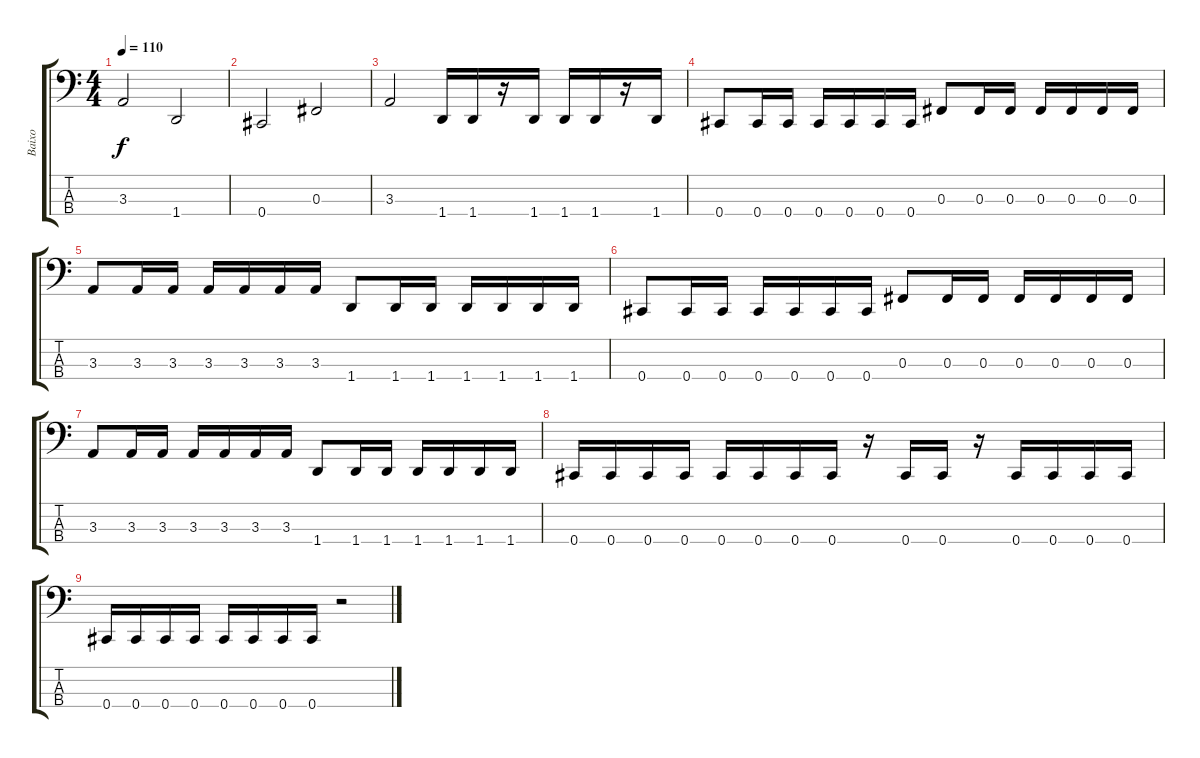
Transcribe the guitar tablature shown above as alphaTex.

\track ("Baixo" "Baixo") {instrument electricbasspick}
\staff {score tabs}
\tuning (E2 B1 Gb1 Db1) {hide}
\ts (4 4)
\tempo 110
\clef f4
\ks c
3.3.2{dy f} 1.4.2 |
0.4.2 0.3.2 |
3.3.2 1.4.16 1.4.16 r.16 1.4.16 1.4.16 1.4.16 r.16 1.4.16 |
0.4.8 0.4.16 0.4.16 0.4.16 0.4.16 0.4.16 0.4.16 0.3.8 0.3.16 0.3.16 0.3.16 0.3.16 0.3.16 0.3.16 |
3.3.8 3.3.16 3.3.16 3.3.16 3.3.16 3.3.16 3.3.16 1.4.8 1.4.16 1.4.16 1.4.16 1.4.16 1.4.16 1.4.16 |
0.4.8 0.4.16 0.4.16 0.4.16 0.4.16 0.4.16 0.4.16 0.3.8 0.3.16 0.3.16 0.3.16 0.3.16 0.3.16 0.3.16 |
3.3.8 3.3.16 3.3.16 3.3.16 3.3.16 3.3.16 3.3.16 1.4.8 1.4.16 1.4.16 1.4.16 1.4.16 1.4.16 1.4.16 |
0.4.16 0.4.16 0.4.16 0.4.16 0.4.16 0.4.16 0.4.16 0.4.16 r.16 0.4.16 0.4.16 r.16 0.4.16 0.4.16 0.4.16 0.4.16 |
0.4.16 0.4.16 0.4.16 0.4.16 0.4.16 0.4.16 0.4.16 0.4.16 r.2
